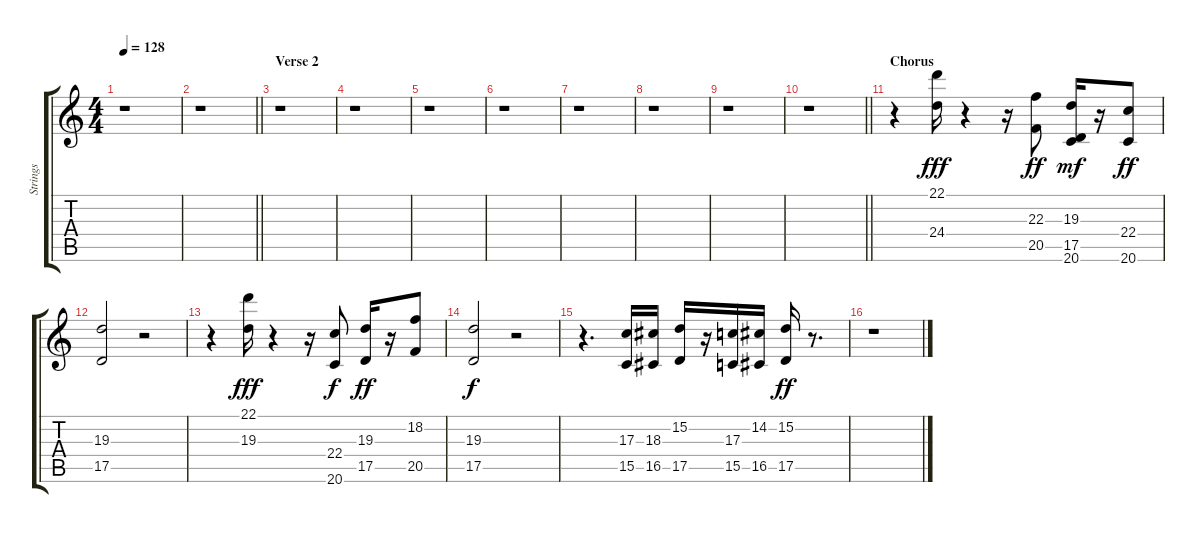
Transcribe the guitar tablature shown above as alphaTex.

\track ("Strings" "Strings") {instrument stringensemble1}
\staff {score tabs}
\tuning (E4 B3 G3 D3 A2 E2) {hide}
\ts (4 4)
\tempo 128
\clef g2
\ks c
r.1{dy fff} |
\barLineRight lightlight
r.1 |
\section ("" "Verse 2")
r.1 |
r.1 |
r.1 |
r.1 |
r.1 |
r.1 |
r.1 |
\barLineRight lightlight
r.1 |
\section ("" "Chorus")
r.4 (22.1 24.4).16 r.4 r.16 (22.3 20.5).8{dy ff} (19.3 17.5 20.6).16{dy mf} r.16 (22.4 20.6).8{dy ff} |
(19.3 17.5).2 r.2 |
r.4 (22.1 19.3).16{dy fff} r.4 r.16 (22.4 20.6).8{dy f} (19.3 17.5).16{dy ff} r.16 (18.2 20.5).8 |
(19.3 17.5).2{dy f} r.2 |
r.4{d} (17.3 15.5).16 (18.3 16.5).16 (15.2 17.5).16 r.16 (17.3 15.5).16 (14.2 16.5).16 (15.2 17.5).16{dy ff} r.8{d} |
r.1
